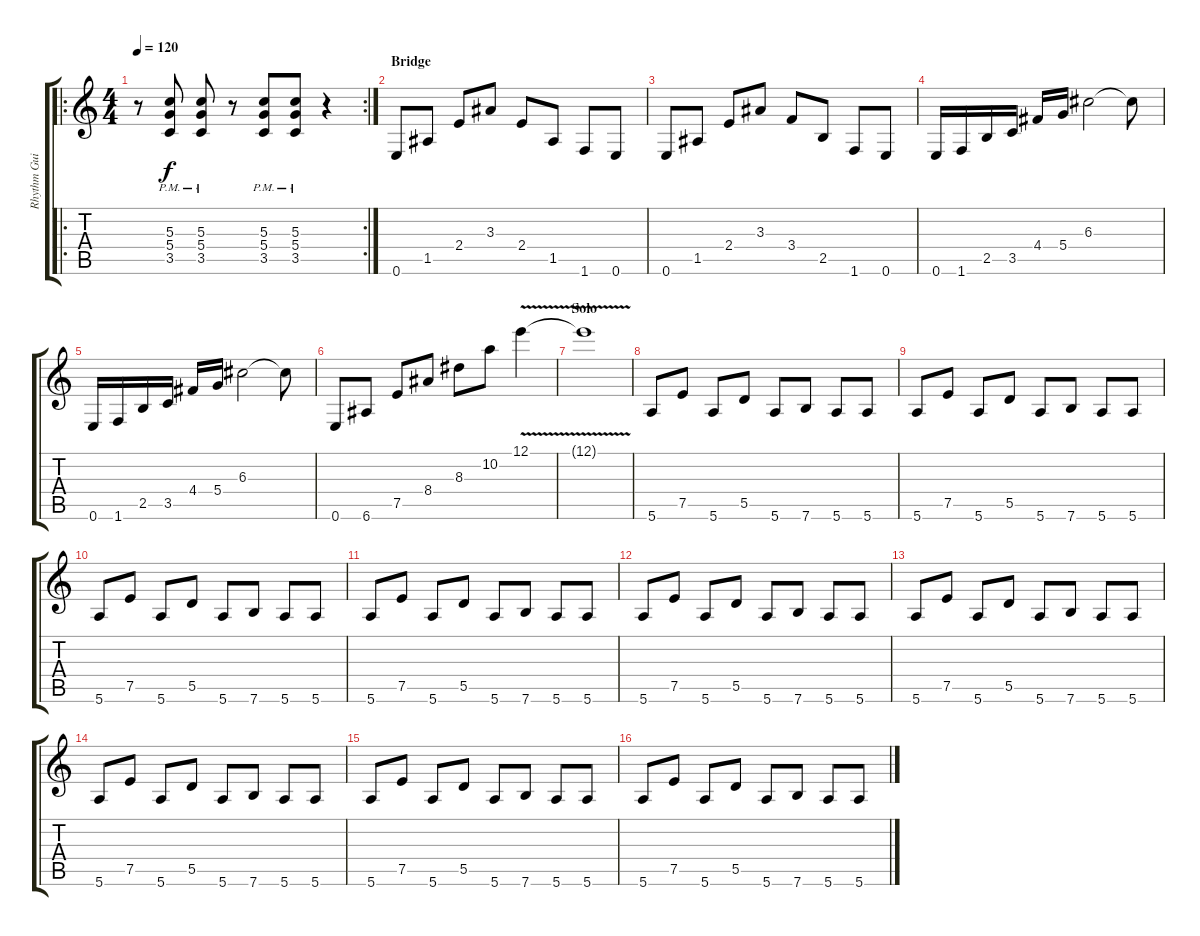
\track ("Rhythm Guitar" "Rhythm Gui") {instrument distortionguitar}
\staff {score tabs}
\tuning (E4 B3 G3 D3 A2 E2) {hide}
\ro
\rc 2
\ts (4 4)
\tempo 120
\clef g2
\ks c
r.8{dy f} (5.3{pm} 5.4{pm} 3.5{pm}).8 (5.3{pm} 5.4{pm} 3.5{pm}).8 r.8 (5.3{pm} 5.4{pm} 3.5{pm}).8 (5.3{pm} 5.4{pm} 3.5{pm}).8 r.4 |
\section ("" "Bridge")
0.6.8 1.5.8 2.4.8 3.3.8 2.4.8 1.5.8 1.6.8 0.6.8 |
0.6.8 1.5.8 2.4.8 3.3.8 3.4.8 2.5.8 1.6.8 0.6.8 |
0.6.16 1.6.16 2.5.16 3.5.16 4.4.16 5.4.16 6.3.2 6.3{t}.8 |
0.6.16 1.6.16 2.5.16 3.5.16 4.4.16 5.4.16 6.3.2 6.3{t}.8 |
0.6.8 6.6.8 7.5.8 8.4.8 8.3.8 10.2.8 12.1{v}.4 |
\section ("" "Solo")
12.1{t}.1 |
5.6.8 7.5.8 5.6.8 5.5.8 5.6.8 7.6.8 5.6.8 5.6.8 |
5.6.8 7.5.8 5.6.8 5.5.8 5.6.8 7.6.8 5.6.8 5.6.8 |
5.6.8 7.5.8 5.6.8 5.5.8 5.6.8 7.6.8 5.6.8 5.6.8 |
5.6.8 7.5.8 5.6.8 5.5.8 5.6.8 7.6.8 5.6.8 5.6.8 |
5.6.8 7.5.8 5.6.8 5.5.8 5.6.8 7.6.8 5.6.8 5.6.8 |
5.6.8 7.5.8 5.6.8 5.5.8 5.6.8 7.6.8 5.6.8 5.6.8 |
5.6.8 7.5.8 5.6.8 5.5.8 5.6.8 7.6.8 5.6.8 5.6.8 |
5.6.8 7.5.8 5.6.8 5.5.8 5.6.8 7.6.8 5.6.8 5.6.8 |
5.6.8 7.5.8 5.6.8 5.5.8 5.6.8 7.6.8 5.6.8 5.6.8
